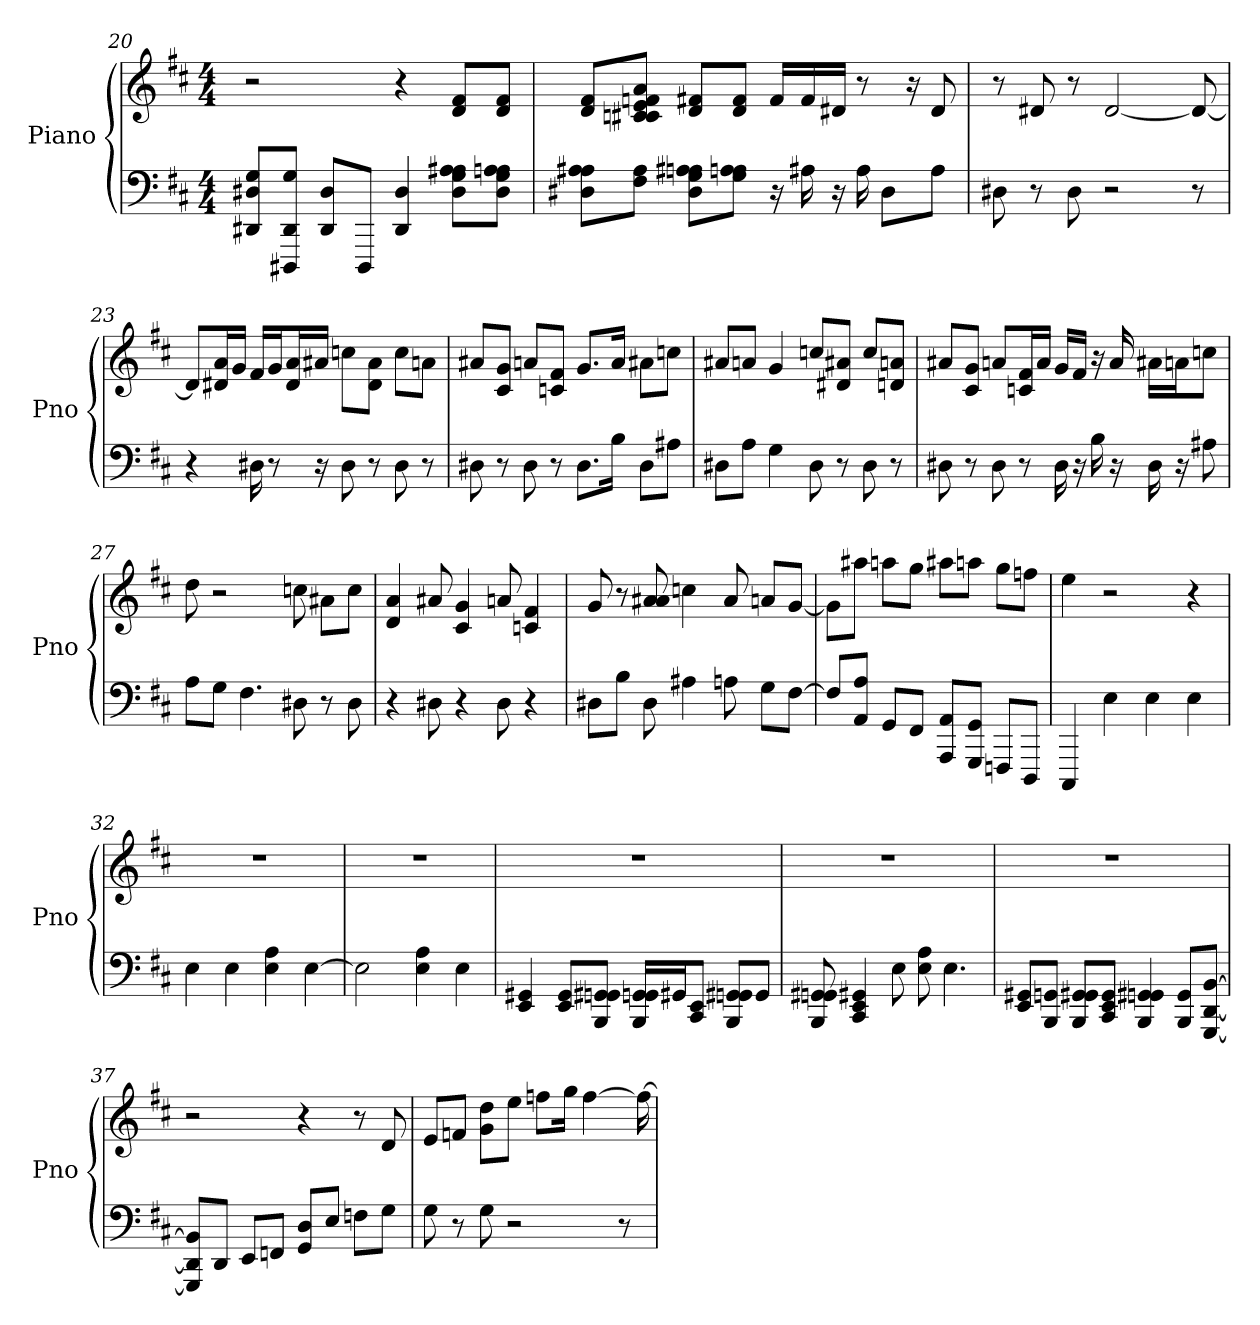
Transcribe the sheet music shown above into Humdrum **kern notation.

**kern	**kern
*part1	*part1
*staff2	*staff1
*I"Piano	*
*I'Pno	*
*clefF4	*clefG2
*k[f#c#]	*k[f#c#]
*D:	*D:
*M4/4	*M4/4
=20	=20
8G/ 8D#/ 8DD#/L	2r
8DDD#/ 8G/ 8DD#/J	.
8D#/ 8DD#/L	.
8DDD#/J	.
4D# 4DD#	4r
8D#\ 8A\ 8A#\ 8G\L	8f#/ 8d/L
8A#\ 8G\ 8A\ 8D#\J	8f#/ 8d/J
=21	=21
8A\ 8D#\ 8A#\L	8f#/ 8d/L
8A#\ 8F#\J	8c/ 8e/ 8c#/ 8a/ 8f/J
8A\ 8G\ 8A#\ 8D#\L	8f#/ 8d/L
8A#\ 8G\ 8A\J	8f#/ 8d/J
16r	16f#/LL
16A#	16f#/
16r	16d#/JJ
16A#	8r
8D#\L	.
.	16r
8A#\J	8d#
=22	=22
8D#	8r
8r	8d#
8D#	8r
2r	[2d#
8r	8d#_
=23	=23
4r	8d#/L]
.	16a/ 16d#/L
.	16g/JJ
16D#	16f#/LL
8r	16g/J
.	16a/ 16d#/L
16r	16a#/JJ
8D#	8cc\L
8r	8d#\ 8a#\J
8D#	8cc\L
8r	8a\J
=24	=24
8D#	8a#/L
8r	8g/ 8c#/J
8D#	8a/L
8r	8c/ 8f#/J
8.D#\L	8.g/L
16B\Jk	16a/Jk
8D#\L	8a#\L
8A#\J	8cc\J
=25	=25
8D#\L	8a#/L
8A\J	8a/J
4G	4g
8D#	8cc/L
8r	8a#/ 8d#/J
8D#	8cc/L
8r	8a/ 8d/J
=26	=26
8D#	8a#/L
8r	8c#/ 8g/J
8D#	8a/L
8r	16f#/ 16c/L
.	16a/JJ
16D#	16g/LL
16r	16f#/JJ
16B	16r
16r	16a
16D#	16a#\LL
16r	16a\J
8A#	8cc\J
=27	=27
8A\L	8dd
8G\J	2r
4.F#	.
8D#	8cc
8r	8a#\L
8D#	8cc\J
=28	=28
4r	4a 4d
8D#	8a#
4r	4g 4c#
8D#	8a
4r	4f# 4c
=29	=29
8D#\L	8g
8B\J	8r
8D#	8a 8a#
4A#	4cc
8A	8a#
8G\L	8a/L
[8F#\J	[8g/J
=30	=30
8F#/L]	8g\L]
8A/ 8AA/J	8aa#\J
8GG/L	8aa\L
8FF#/J	8gg\J
8AAA/ 8AA/L	8aa#\L
8GG/ 8GGG/J	8aa\J
8FFF/L	8gg\L
8DDD/J	8ff\J
=31	=31
4CCC#	4ee
4E	2r
4E	.
4E	4r
=32	=32
4E	1r
4E	.
4E 4A	.
[4E	.
=33	=33
2E]	1r
4E 4A	.
4E	.
=34	=34
4GG# 4EE	1r
8EE/ 8GG#/L	.
8BBB/ 8GG/ 8GG#/J	.
16GG#/ 16BBB/ 16GG/LL	.
16GG#/J	.
8EE/ 8CC#/J	.
8BBB/ 8GG/ 8GG#/L	.
8GG#/J	.
=35	=35
8BBB 8GG# 8GG	1r
4EE 4CC# 4GG#	.
8E	.
8A 8E	.
4.E	.
=36	=36
8GG#/ 8EE/L	1r
8GG/ 8BBB/J	.
8GG/ 8GG#/ 8BBB/L	.
8GG#/ 8EE/ 8CC#/J	.
4GG 4GG# 4BBB	.
8GG#/ 8BBB/L	.
[8DD/ [8BB/ [8GGG/J	.
=37	=37
8DD]/ 8BB]/ 8GGG]/L	2r
8DD/J	.
8EE/L	.
8FF/J	.
8GG/ 8D/L	4r
8E/J	.
8F\L	8r
8G\J	8d
=38	=38
8G	8e/L
8r	8f/J
8G	8dd\ 8g\L
2r	8ee\J
.	8ff\L
.	16gg\Jk
.	[4ff
8r	.
.	16ff_
=	=
*-	*-
